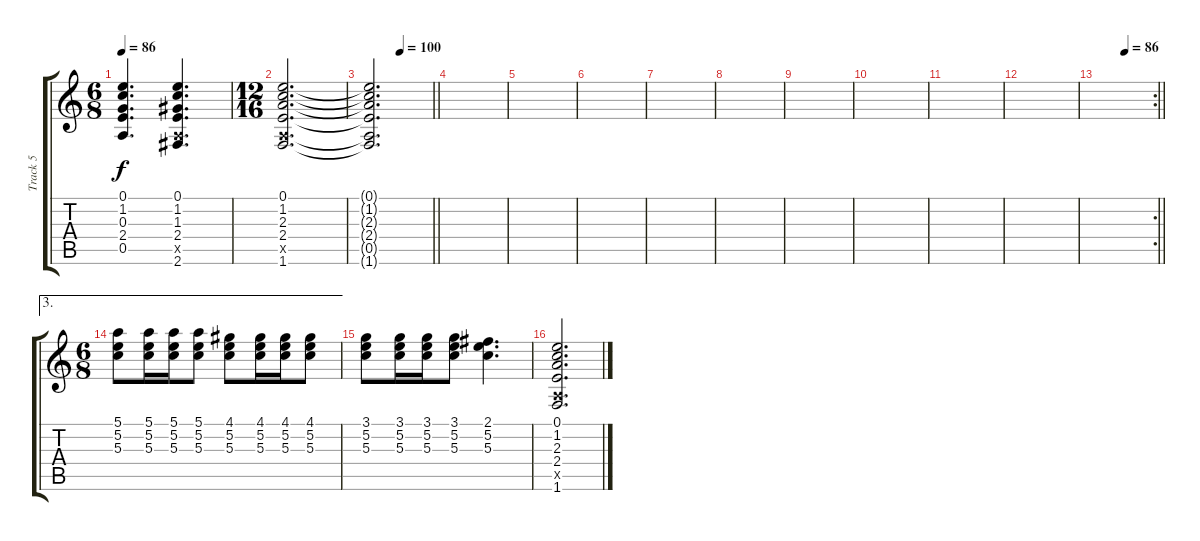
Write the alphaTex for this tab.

\track ("Track 5" "Track 5") {instrument acousticguitarsteel}
\staff {score tabs}
\tuning (E4 B3 G3 D3 A2 E2) {hide}
\ts (6 8)
\tempo 86
\clef g2
\ks c
(0.1 1.2 0.3 2.4 0.5).4{d dy f} (0.1 1.2 1.3 2.4 0.5{x} 2.6).4{d} |
\ts (12 16)
(0.1 1.2 2.3 2.4 0.5{x} 1.6).2{d} |
\tempo (100 0.5)
\barLineRight lightlight
(0.1{t} 1.2{t} 2.3{t} 2.4{t} 0.5{t} 1.6{t}).2{d} |
|
|
|
|
|
|
|
|
|
\rc 2
\tempo (86 0.5)
\barLineRight lightlight
|
\ae 3
\ts (6 8)
(5.1 5.2 5.3).8 (5.1 5.2 5.3).16 (5.1 5.2 5.3).16 (5.1 5.2 5.3).8 (4.1 5.2 5.3).8 (4.1 5.2 5.3).16 (4.1 5.2 5.3).16 (4.1 5.2 5.3).8 |
(3.1 5.2 5.3).8 (3.1 5.2 5.3).16 (3.1 5.2 5.3).16 (3.1 5.2 5.3).8 (2.1 5.2 5.3).4{d} |
(0.1 1.2 2.3 2.4 0.5{x} 1.6).2{d}
